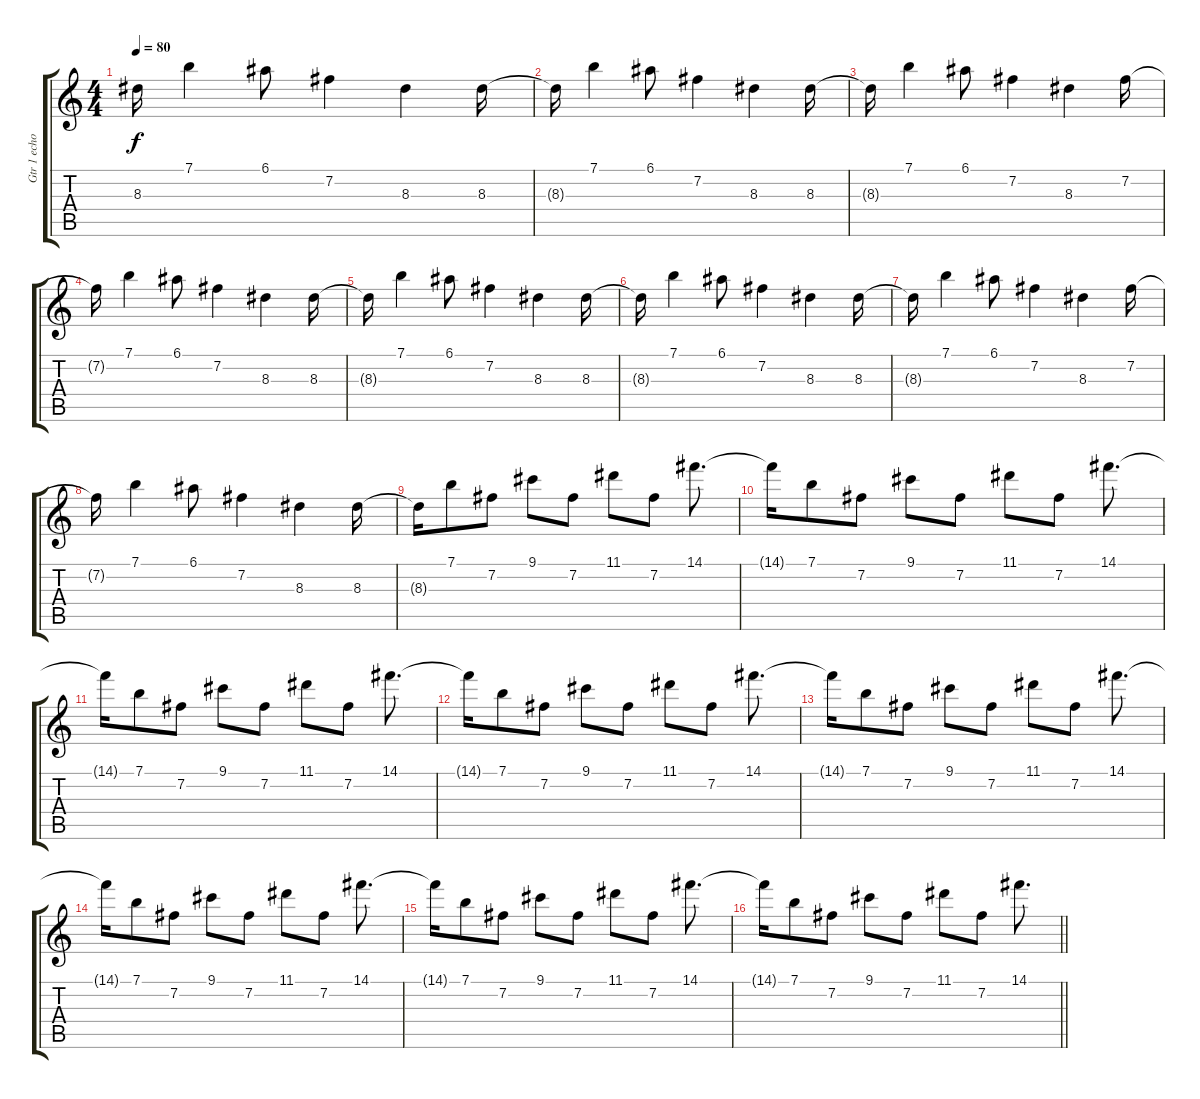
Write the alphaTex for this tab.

\track ("Gtr 1 echo" "Gtr 1 echo") {instrument overdrivenguitar}
\staff {score tabs}
\tuning (E4 B3 G3 D3 A2 E2) {hide}
\ts (4 4)
\tempo 80
\clef g2
\ks c
8.3{t}.16{dy f} 7.1.4 6.1.8 7.2.4 8.3.4 8.3.16 |
8.3{t}.16 7.1.4 6.1.8 7.2.4 8.3.4 8.3.16 |
8.3{t}.16 7.1.4 6.1.8 7.2.4 8.3.4 7.2.16 |
7.2{t}.16 7.1.4 6.1.8 7.2.4 8.3.4 8.3.16 |
8.3{t}.16 7.1.4 6.1.8 7.2.4 8.3.4 8.3.16 |
8.3{t}.16 7.1.4 6.1.8 7.2.4 8.3.4 8.3.16 |
8.3{t}.16 7.1.4 6.1.8 7.2.4 8.3.4 7.2.16 |
7.2{t}.16 7.1.4 6.1.8 7.2.4 8.3.4 8.3.16 |
8.3{t}.16 7.1.8 7.2.8 9.1.8 7.2.8 11.1.8 7.2.8 14.1.8{d} |
14.1{t}.16 7.1.8 7.2.8 9.1.8 7.2.8 11.1.8 7.2.8 14.1.8{d} |
14.1{t}.16 7.1.8 7.2.8 9.1.8 7.2.8 11.1.8 7.2.8 14.1.8{d} |
14.1{t}.16 7.1.8 7.2.8 9.1.8 7.2.8 11.1.8 7.2.8 14.1.8{d} |
14.1{t}.16 7.1.8 7.2.8 9.1.8 7.2.8 11.1.8 7.2.8 14.1.8{d} |
14.1{t}.16 7.1.8 7.2.8 9.1.8 7.2.8 11.1.8 7.2.8 14.1.8{d} |
14.1{t}.16 7.1.8 7.2.8 9.1.8 7.2.8 11.1.8 7.2.8 14.1.8{d} |
\barLineRight lightlight
14.1{t}.16 7.1.8 7.2.8 9.1.8 7.2.8 11.1.8 7.2.8 14.1.8{d}
